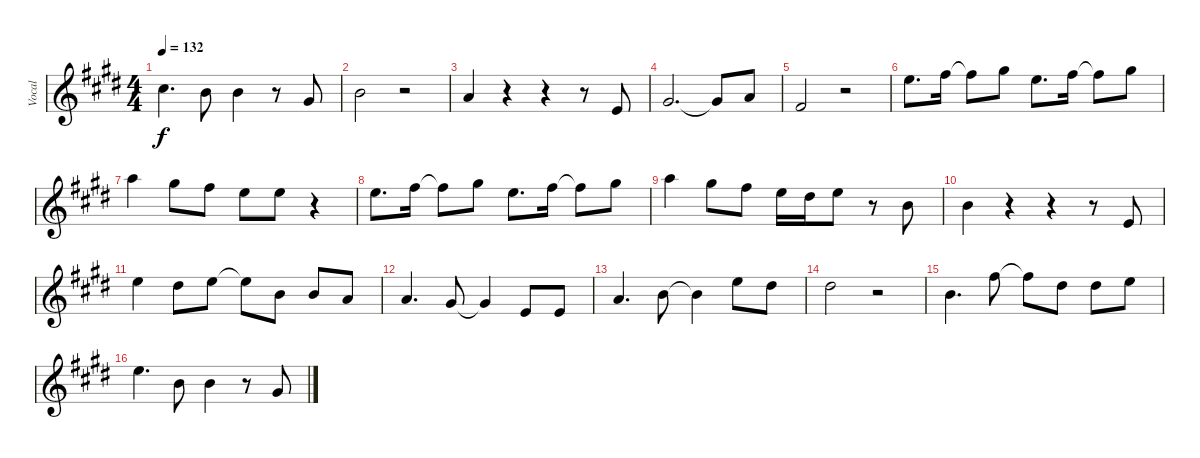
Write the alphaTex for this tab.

\track ("Vocal" "Vocal") {instrument electricgrandpiano}
\staff {score}
\tuning (E4 B3 G3 D3 A2 E2 B1) {hide}
\ts (4 4)
\tempo 132
\clef g2
\ks e
9.1.4{d dy f} 7.1.8 7.1.4 r.8 4.1.8 |
7.1.2 r.2 |
5.1.4 r.4 r.4 r.8 0.1.8 |
4.1.2{d} 4.1{t}.8 5.1.8 |
2.1.2 r.2 |
12.1.8{d} 14.1.16 14.1{t}.8 16.1.8 12.1.8{d} 14.1.16 14.1{t}.8 16.1.8 |
17.1.4 16.1.8 14.1.8 12.1.8 12.1.8 r.4 |
12.1.8{d} 14.1.16 14.1{t}.8 16.1.8 12.1.8{d} 14.1.16 14.1{t}.8 16.1.8 |
17.1.4 16.1.8 14.1.8 12.1.16 11.1.16 12.1.8 r.8 7.1.8 |
7.1.4 r.4 r.4 r.8 0.1.8 |
12.1.4 11.1.8 12.1.8 12.1{t}.8 7.1.8 7.1.8 5.1.8 |
5.1.4{d} 4.1.8 4.1{t}.4 0.1.8 0.1.8 |
5.1.4{d} 7.1.8 7.1{t}.4 12.1.8 11.1.8 |
11.1.2 r.2 |
7.1.4{d} 14.1.8 14.1{t}.8 11.1.8 11.1.8 12.1.8 |
12.1.4{d} 7.1.8 7.1.4 r.8 4.1.8
